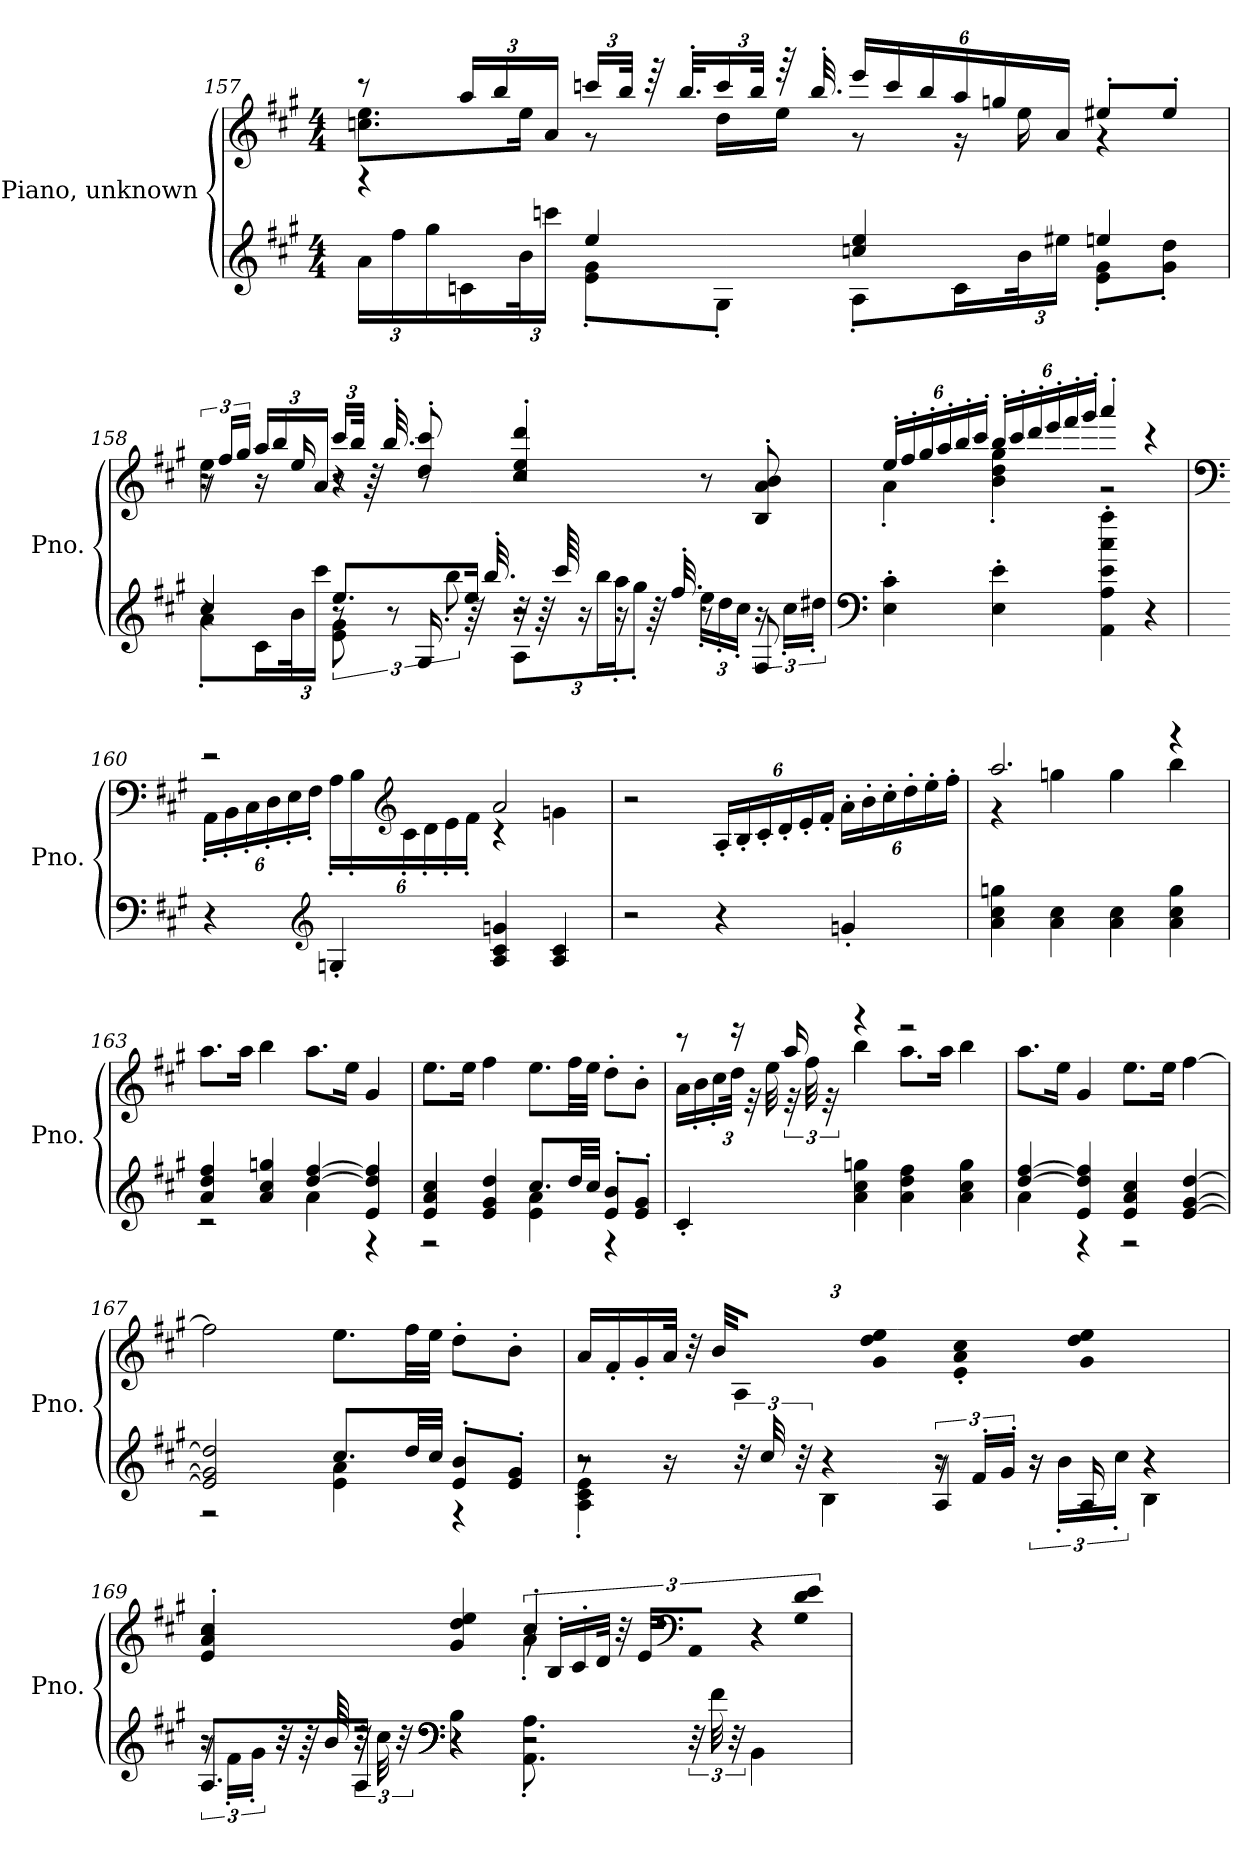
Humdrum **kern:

**kern	**kern
*part1	*part1
*staff2	*staff1
*I"Piano, unknown	*
*I'Pno.	*
!!LO:LB:g=z
*clefG2	*clefG2
*k[f#c#g#]	*k[f#c#g#]
*M4/4	*M4/4
=157	=157
*^	*
*	*Xbrackettup	*
*	*	*^
4r	24a\LL	8r	8.ccn\ 8.ee\L
.	24ff#\	.	.
.	24gg#\	.	.
*	*	*Xbrackettup	*
.	16cn\	24aa/LL	.
.	.	24bb/	.
.	48b\K	.	16ee\Jk
.	24cccn\JJ	24a/JJ	.
4ee/	8e\' 8g#\'L	24cccn/LL	8r
.	.	48bb/JJk	.
.	.	64r	.
.	.	32.bb'/KLL	.
.	8G#'\J	24ccc/	16dd\LL
.	.	48bb/JJk	.
.	.	64r	16ee\JJ
.	.	32.bb'/	.
4ccn/ 4ee/	8A'\L	24eee/LL	8r
.	.	24ccc/	.
.	.	24bb/	.
.	16c\L	24aa/	16r
.	.	24ggn/	.
.	48b\K	.	16ee\
.	24ee#X\JJ	24a/JJ	.
4een/	8e\' 8g#\'L	8ee#X'/L	4r
.	8g#\' 8dd\'J	8ee#'/J	.
*	*	*v	*v
!!LO:PB:g=z
=158	=158	=158
*	*^	*
*	*	*	*brackettup
*	*	*	*^
*	*	*	*	*^
4r	8a'\L	4cc#/	24r	4ee\	8r
.	.	.	24ff#/LL	.	.
.	.	.	24gg#/JJ	.	.
*	*	*	*	*	*Xbrackettup
.	16c#\L	.	16r	.	24aa/LL
.	.	.	.	.	24bb/
.	48b\K	.	16ee/	.	.
.	24ccc#\JJ	.	.	.	24a/JJ
*	*brackettup	*	*	*	*
8.ee/L	12e\ 12g#\	8r	24ccc#/LL	4r	8r
.	.	.	48bb/JJk	.	.
.	.	.	64r	.	.
.	.	.	32.bb'/	.	.
.	12r	.	.	.	.
.	.	16G#/	8r	.	8dd/' 8ccc#/'
.	12bb'\	.	.	.	.
16ee/Jk	.	64r	.	.	.
.	.	32.bb'/	.	.	.
*	*Xbrackettup	*	*	*	*
2r	12A\L	32r	2r	2r	4cc#/' 4ee/' 4ddd/'
.	.	64r	.	.	.
.	.	64ccc#/	.	.	.
.	.	16r	.	.	.
.	24bb\L	.	.	.	.
.	24aa'\J	16r	.	.	.
.	12gg#'\J	.	.	.	.
.	.	64r	.	.	.
.	.	32.ff#'/	.	.	.
.	24ee'\LL	8r	.	.	8r
.	24dd'\	.	.	.	.
.	24cc#'\JJ	.	.	.	.
*	*brackettup	*	*	*	*
.	24r	8F#/	.	.	8B/' 8a/' 8b/'
.	24cc#'\LL	.	.	.	.
.	24dd#X'\JJ	.	.	.	.
*v	*v	*v	*	*	*
*	*v	*v	*v
!!LO:LB:g=z
=159	=159
*clefF4	*
*	*^
4E\' 4c#\'	24ee'/LL	4a'\
.	24ff#'/	.
.	24gg#'/	.
.	24aa'/	.
.	24bb'/	.
.	24ccc#'/JJ	.
4E\' 4e\'	24bb'/LL	4b\' 4dd\' 4gg#\'
.	24ccc#'/	.
.	24ddd'/	.
.	24eee'/	.
.	24fff#'/	.
.	24ggg#'/JJ	.
4AA\' 4A\' 4e\' 4cc#\' 4aa\'	4aaa'/	2r
4r	4r	.
=160	=160	=160
*	*clefF4	*
4r	2r	24AA'\LL
.	.	24BB'\
.	.	24C#'\
.	.	24D'\
.	.	24E'\
.	.	24F#'\JJ
*clefG2	*	*
4Gn'/	.	24A'\LL
.	.	24B'\
*	*clefG2	*
.	.	24c#'\
.	.	24d'\
.	.	24e'\
.	.	24f#'\JJ
4A/ 4c#/ 4gn/	2a/	4r
4A/ 4c#/	.	4gn\
*	*v	*v
!!LO:LB:g=z
=161	=161
2r	2r
4r	24A'/LL
.	24B'/
.	24c#'/
.	24d'/
.	24e'/
.	24f#'/JJ
4gn'/	24a'\LL
.	24b'\
.	24cc#'\
.	24dd'\
.	24ee'\
.	24ff#'\JJ
=162	=162
*	*^
4a\ 4cc#\ 4ggn\	2.aa/	4r
4a\ 4cc#\	.	4ggn\
4a\ 4cc#\	.	4gg\
4a\ 4cc#\ 4gg\	4r	4bb\
*	*v	*v
=163	=163
*^	*
4a/ 4dd/ 4ff#/	2r	8.aa\L
.	.	16aa\Jk
4a/ 4cc#/ 4ggn/	.	4bb\
[4dd/ [4ff#/	4a\	8.aa\L
.	.	16ee\Jk
4e/ 4dd/] 4ff#/]	4r	4g#/
=164	=164	=164
4e/ 4a/ 4cc#/	2r	8.ee\L
.	.	16ee\Jk
4e/ 4g#/ 4dd/	.	4ff#\
8.cc#/L	4e\ 4a\	8.ee\L
32dd/LL	.	32ff#\LL
32cc#/JJJ	.	32ee\JJJ
8e/' 8b/'L	4r	8dd'\L
8e/' 8g#/'J	.	8b'\J
*v	*v	*
!!LO:LB:g=z
=165	=165
*	*^
4c#'/	8r	24a\LL
.	.	24b'\
.	.	24cc#'\
*	*	*brackettup
.	16r	48dd\JJk
.	.	48r
.	.	48ee\
.	16aa/	48r
.	.	48ff#\
.	.	48r
4a\ 4cc#\ 4ggn\	4r	4bb\
4a\ 4dd\ 4ff#\	2r	8.aa\L
.	.	16aa\Jk
4a\ 4cc#\ 4gg\	.	4bb\
*	*v	*v
=166	=166
*^	*
[4dd/ [4ff#/	4a\	8.aa\L
.	.	16ee\Jk
4e/ 4dd/] 4ff#/]	4r	4g#/
4e/ 4a/ 4cc#/	2r	8.ee\L
.	.	16ee\Jk
[4e/ [4g#/ [4dd/	.	[4ff#\
=167	=167	=167
2e/] 2g#/] 2dd/]	2r	2ff#\]
8.cc#/L	4e\ 4a\	8.ee\L
32dd/LL	.	32ff#\LL
32cc#/JJJ	.	32ee\JJJ
8e/' 8b/'L	4r	8dd'\L
8e/' 8g#/'J	.	8b'\J
!!LO:LB:g=z
=168	=168	=168
*	*^	*
*	*	*	*Xbrackettup
8r	4A\' 4c#\' 4e\'	2r	24a/LL
.	.	.	24f#'/
.	.	.	24g#'/
*	*	*	*brackettup
16r	.	.	48a/JJk
.	.	.	48r
.	.	.	48b/KLL
48r	.	.	16A/JJ
48cc#/	.	.	.
48r	.	.	.
4r	4B\	.	4g#\ 4dd\ 4ee\
24r	8r	4A/	4e/' 4a/' 4cc#/'
24f#'/LL	.	.	.
24g#'/JJ	.	.	.
16r	24r	.	.
.	24b'\LL	.	.
16A/	.	.	.
.	24cc#'\JJ	.	.
4r	4B\	4r	4g#\ 4dd\ 4ee\
!!LO:LB:g=z
=169	=169	=169	=169
*	*	*	*^
*	*	*	*	*^
8r	24r	8.A/L	2r	2r	4e/' 4a/' 4cc#/'
.	24f#'\LL	.	.	.	.
.	24g#'\JJ	.	.	.	.
32r	16r	.	.	.	.
64r	.	.	.	.	.
64b/	.	.	.	.	.
16r	48r	16A/Jk	.	.	.
.	48cc#\	.	.	.	.
.	48r	.	.	.	.
*clefF4	*	*	*	*	*
4r	4B\	4r	.	.	4g#/ 4dd/ 4ee/
2r	8.AA\' 8.A\'	2r	4cc#'/	4a'\	24r
.	.	.	.	.	24B'/LL
.	.	.	.	.	24c#'/
.	.	.	.	.	48d/JJk
.	.	.	.	.	48r
.	.	.	.	.	48e/KLL
*	*	*	*clefF4	*	*
.	48r	.	.	.	16AA/JJ
.	48f#\	.	.	.	.
.	48r	.	.	.	.
.	4BB\	.	4r	4r	4G#/ 4d/ 4e/
*v	*v	*v	*	*	*
*	*v	*v	*v
=	=
*-	*-
